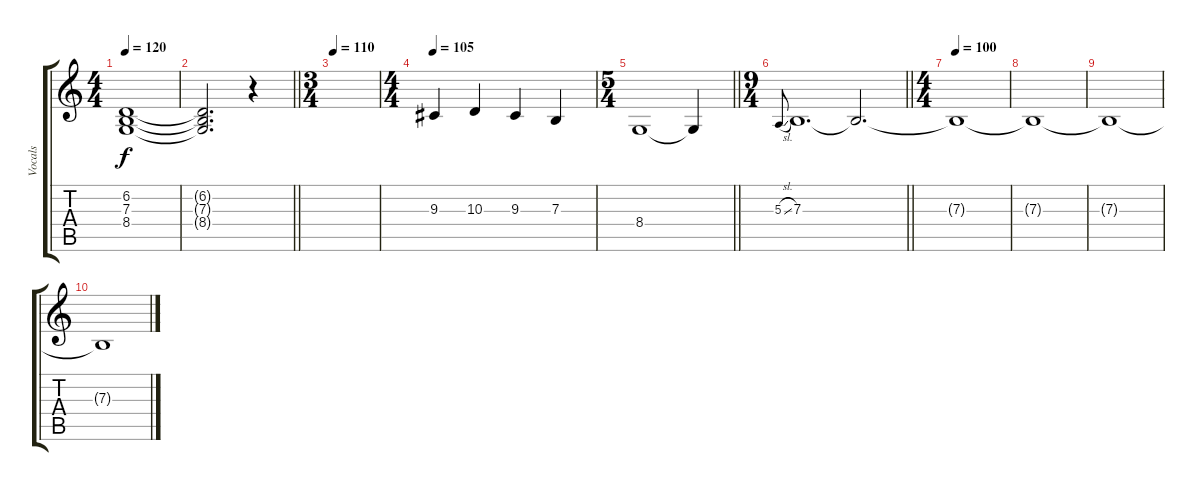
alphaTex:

\track ("Vocals" "Vocals") {instrument clarinet}
\staff {score tabs}
\tuning (Db4 Ab3 E3 B2 Gb2 Db2) {hide}
\ts (4 4)
\tempo 120
\clef g2
\ks c
(6.2 7.3 8.4).1{dy f} |
\barLineRight lightlight
(6.2{t} 7.3{t} 8.4{t}).2{d} r.4 |
\ts (3 4)
\tempo 110
|
\ts (4 4)
\tempo 105
9.3.4 10.3.4 9.3.4 7.3.4 |
\ts (5 4)
\barLineRight lightlight
8.4.1 8.4{t}.4 |
\ts (9 4)
\barLineRight lightlight
5.3{sl}.8{gr onbeat} 7.3.1{d} 7.3{t}.2{d} |
\ts (4 4)
\tempo 100
7.3{t}.1{volume 0} |
7.3{t}.1 |
7.3{t}.1 |
7.3{t}.1
